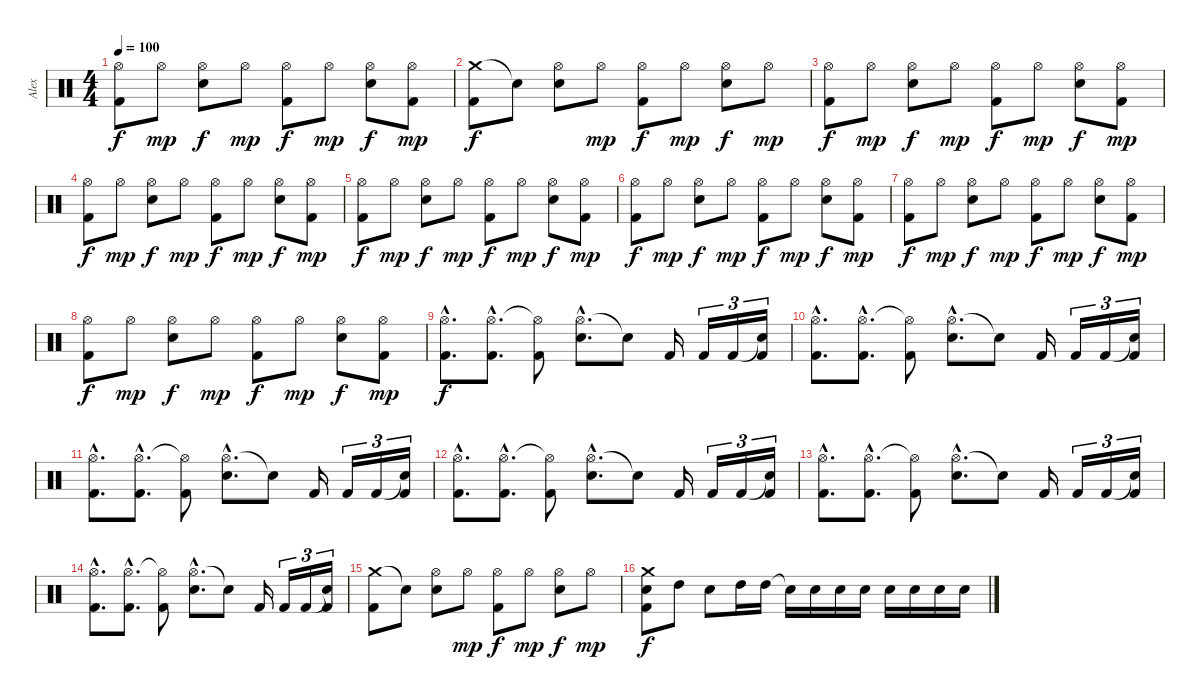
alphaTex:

\track ("Alex" "Alex") {instrument percussion}
\staff {score}
\articulation defaults
\ts (4 4)
\tempo 100
\clef neutral
\ks c
("Hi-Hat (open)" "Kick (hit) 2").8{dy f} "Hi-Hat (open)".8{dy mp} ("Hi-Hat (open)" "Electric Snare (hit)").8{dy f} "Hi-Hat (open)".8{dy mp} ("Hi-Hat (open)" "Kick (hit) 2").8{dy f} "Hi-Hat (open)".8{dy mp} ("Hi-Hat (open)" "Electric Snare (hit)").8{dy f} ("Hi-Hat (open)" "Kick (hit) 2").8{dy mp} |
("Crash medium (hit)" "Kick (hit) 2").8{dy f} "Snare (hit)"{t}.8 ("Hi-Hat (open)" "Electric Snare (hit)").8 "Hi-Hat (open)".8{dy mp} ("Hi-Hat (open)" "Kick (hit) 2").8{dy f} "Hi-Hat (open)".8{dy mp} ("Hi-Hat (open)" "Electric Snare (hit)").8{dy f} "Hi-Hat (open)".8{dy mp} |
("Hi-Hat (open)" "Kick (hit) 2").8{dy f} "Hi-Hat (open)".8{dy mp} ("Hi-Hat (open)" "Electric Snare (hit)").8{dy f} "Hi-Hat (open)".8{dy mp} ("Hi-Hat (open)" "Kick (hit) 2").8{dy f} "Hi-Hat (open)".8{dy mp} ("Hi-Hat (open)" "Electric Snare (hit)").8{dy f} ("Hi-Hat (open)" "Kick (hit) 2").8{dy mp} |
("Hi-Hat (open)" "Kick (hit) 2").8{dy f} "Hi-Hat (open)".8{dy mp} ("Hi-Hat (open)" "Electric Snare (hit)").8{dy f} "Hi-Hat (open)".8{dy mp} ("Hi-Hat (open)" "Kick (hit) 2").8{dy f} "Hi-Hat (open)".8{dy mp} ("Hi-Hat (open)" "Electric Snare (hit)").8{dy f} ("Hi-Hat (open)" "Kick (hit) 2").8{dy mp} |
("Hi-Hat (open)" "Kick (hit) 2").8{dy f} "Hi-Hat (open)".8{dy mp} ("Hi-Hat (open)" "Electric Snare (hit)").8{dy f} "Hi-Hat (open)".8{dy mp} ("Hi-Hat (open)" "Kick (hit) 2").8{dy f} "Hi-Hat (open)".8{dy mp} ("Hi-Hat (open)" "Electric Snare (hit)").8{dy f} ("Hi-Hat (open)" "Kick (hit) 2").8{dy mp} |
("Hi-Hat (open)" "Kick (hit) 2").8{dy f} "Hi-Hat (open)".8{dy mp} ("Hi-Hat (open)" "Electric Snare (hit)").8{dy f} "Hi-Hat (open)".8{dy mp} ("Hi-Hat (open)" "Kick (hit) 2").8{dy f} "Hi-Hat (open)".8{dy mp} ("Hi-Hat (open)" "Electric Snare (hit)").8{dy f} ("Hi-Hat (open)" "Kick (hit) 2").8{dy mp} |
("Hi-Hat (open)" "Kick (hit) 2").8{dy f} "Hi-Hat (open)".8{dy mp} ("Hi-Hat (open)" "Electric Snare (hit)").8{dy f} "Hi-Hat (open)".8{dy mp} ("Hi-Hat (open)" "Kick (hit) 2").8{dy f} "Hi-Hat (open)".8{dy mp} ("Hi-Hat (open)" "Electric Snare (hit)").8{dy f} ("Hi-Hat (open)" "Kick (hit) 2").8{dy mp} |
("Hi-Hat (open)" "Kick (hit) 2").8{dy f} "Hi-Hat (open)".8{dy mp} ("Hi-Hat (open)" "Electric Snare (hit)").8{dy f} "Hi-Hat (open)".8{dy mp} ("Hi-Hat (open)" "Kick (hit) 2").8{dy f} "Hi-Hat (open)".8{dy mp} ("Hi-Hat (open)" "Electric Snare (hit)").8{dy f} ("Hi-Hat (open)" "Kick (hit) 2").8{dy mp} |
("Hi-Hat (open)"{hac} "Kick (hit) 2"{hac}).8{d dy f} ("Hi-Hat (open)"{hac} "Kick (hit) 2"{hac}).8{d} ("Hi-Hat (open)"{t} "Kick (hit) 2").8 ("Hi-Hat (open)"{hac} "Electric Snare (hit)"{hac}).8{d} "Snare (hit)"{t}.8 "Kick (hit) 2".16 "Kick (hit) 2".16{tu (3 2)} "Kick (hit) 2".16{tu (3 2)} ("Snare (hit)"{t} "Kick (hit) 2").16{tu (3 2)} |
("Hi-Hat (open)"{hac} "Kick (hit) 2"{hac}).8{d} ("Hi-Hat (open)"{hac} "Kick (hit) 2"{hac}).8{d} ("Hi-Hat (open)"{t} "Kick (hit) 2").8 ("Hi-Hat (open)"{hac} "Electric Snare (hit)"{hac}).8{d} "Snare (hit)"{t}.8 "Kick (hit) 2".16 "Kick (hit) 2".16{tu (3 2)} "Kick (hit) 2".16{tu (3 2)} ("Snare (hit)"{t} "Kick (hit) 2").16{tu (3 2)} |
("Hi-Hat (open)"{hac} "Kick (hit) 2"{hac}).8{d} ("Hi-Hat (open)"{hac} "Kick (hit) 2"{hac}).8{d} ("Hi-Hat (open)"{t} "Kick (hit) 2").8 ("Hi-Hat (open)"{hac} "Electric Snare (hit)"{hac}).8{d} "Snare (hit)"{t}.8 "Kick (hit) 2".16 "Kick (hit) 2".16{tu (3 2)} "Kick (hit) 2".16{tu (3 2)} ("Snare (hit)"{t} "Kick (hit) 2").16{tu (3 2)} |
("Hi-Hat (open)"{hac} "Kick (hit) 2"{hac}).8{d} ("Hi-Hat (open)"{hac} "Kick (hit) 2"{hac}).8{d} ("Hi-Hat (open)"{t} "Kick (hit) 2").8 ("Hi-Hat (open)"{hac} "Electric Snare (hit)"{hac}).8{d} "Snare (hit)"{t}.8 "Kick (hit) 2".16 "Kick (hit) 2".16{tu (3 2)} "Kick (hit) 2".16{tu (3 2)} ("Snare (hit)"{t} "Kick (hit) 2").16{tu (3 2)} |
("Hi-Hat (open)"{hac} "Kick (hit) 2"{hac}).8{d} ("Hi-Hat (open)"{hac} "Kick (hit) 2"{hac}).8{d} ("Hi-Hat (open)"{t} "Kick (hit) 2").8 ("Hi-Hat (open)"{hac} "Electric Snare (hit)"{hac}).8{d} "Snare (hit)"{t}.8 "Kick (hit) 2".16 "Kick (hit) 2".16{tu (3 2)} "Kick (hit) 2".16{tu (3 2)} ("Snare (hit)"{t} "Kick (hit) 2").16{tu (3 2)} |
("Hi-Hat (open)"{hac} "Kick (hit) 2"{hac}).8{d} ("Hi-Hat (open)"{hac} "Kick (hit) 2"{hac}).8{d} ("Hi-Hat (open)"{t} "Kick (hit) 2").8 ("Hi-Hat (open)"{hac} "Electric Snare (hit)"{hac}).8{d} "Snare (hit)"{t}.8 "Kick (hit) 2".16 "Kick (hit) 2".16{tu (3 2)} "Kick (hit) 2".16{tu (3 2)} ("Snare (hit)"{t} "Kick (hit) 2").16{tu (3 2)} |
("Crash medium (hit)" "Kick (hit) 2").8 "Snare (hit)"{t}.8 ("Hi-Hat (open)" "Electric Snare (hit)").8 "Hi-Hat (open)".8{dy mp} ("Hi-Hat (open)" "Kick (hit) 2").8{dy f} "Hi-Hat (open)".8{dy mp} ("Hi-Hat (open)" "Electric Snare (hit)").8{dy f} "Hi-Hat (open)".8{dy mp} |
("Crash medium (hit)" "Electric Snare (hit)" "Kick (hit) 2").8{dy f} "High Tom (hit)".8 "Electric Snare (hit)".8 "High Tom (hit)".16 "High Tom (hit)".16 "Snare (hit)"{t}.16 "Electric Snare (hit)".16 "Electric Snare (hit)".16 "Electric Snare (hit)".16 "Electric Snare (hit)".16 "Electric Snare (hit)".16 "Electric Snare (hit)".16 "Electric Snare (hit)".16
